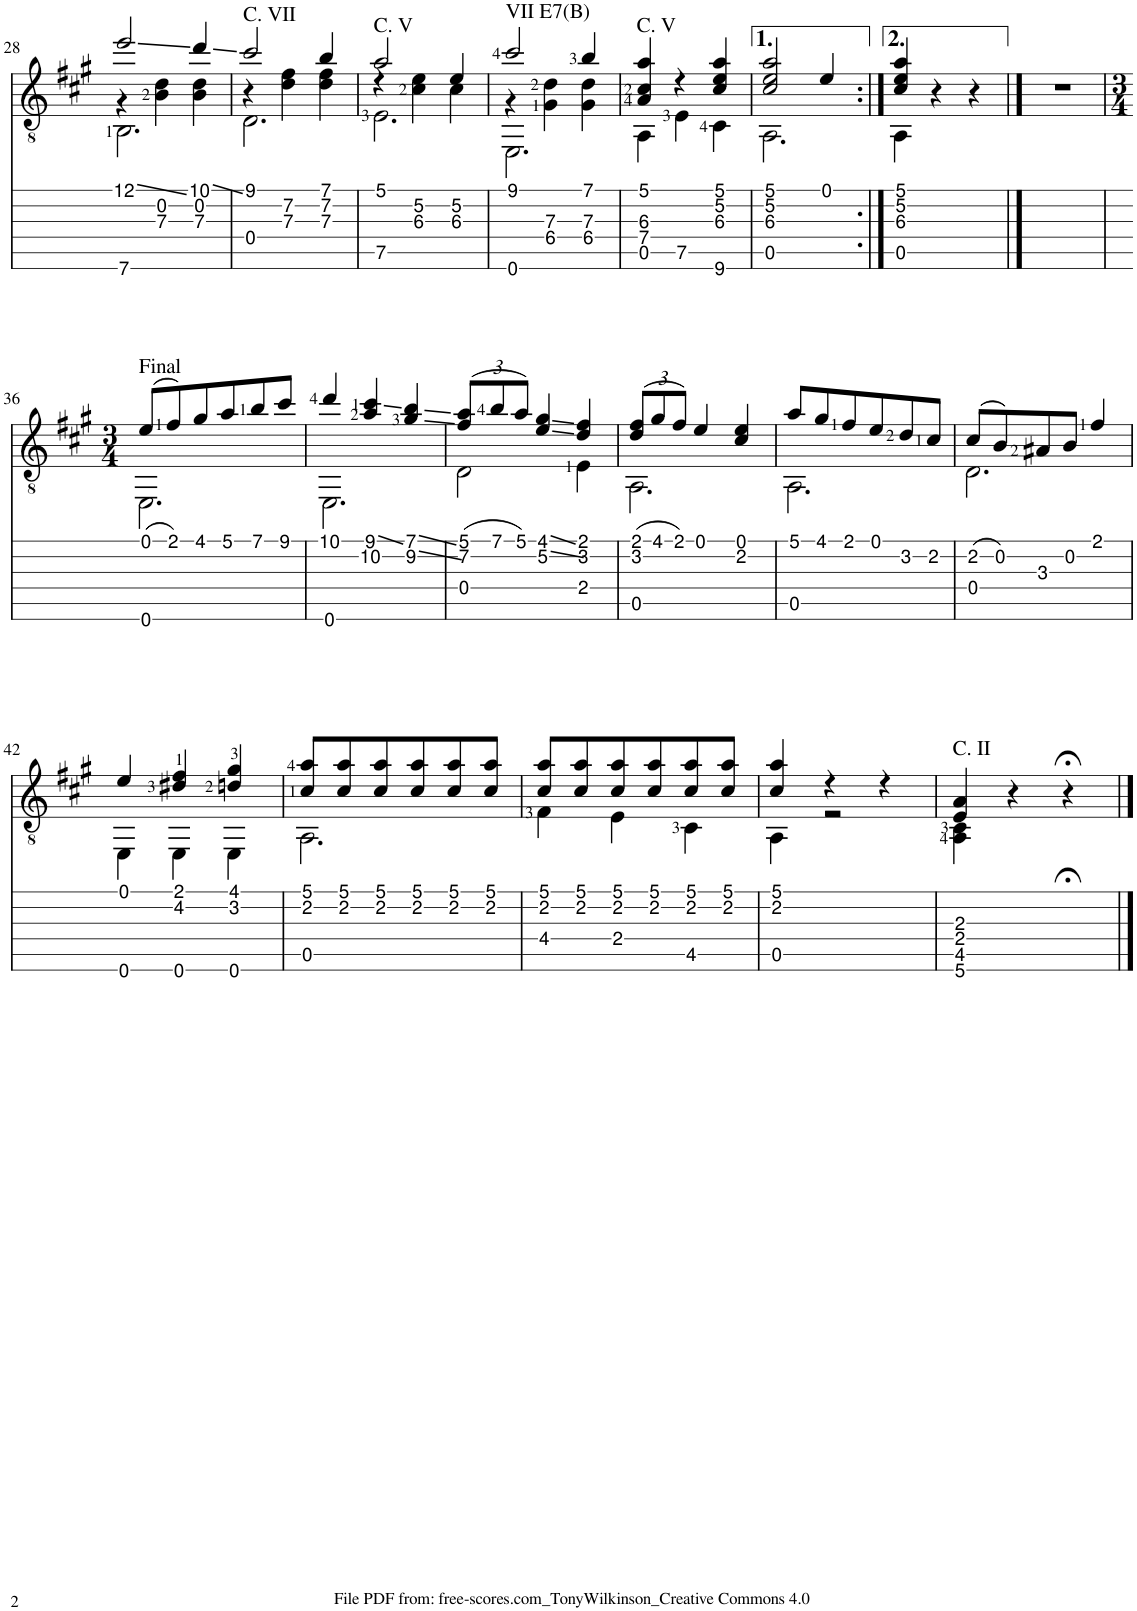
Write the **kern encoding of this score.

**kern	**kern
*part1	*part1
*staff2	*staff1
*I"Guitar	*
*I'Guit.	*
!!LO:PB:g=z
*	*clefGv2
*k[f#c#g#]	*k[f#c#g#]
*M3/4	*M3/4
=28	=28
*^	*^
*	*^	*	*^
2ee	4r	2.BB	2ee/	4r	2.BB\
.	4d 4B	.	.	4B\ 4d\	.
4dd	4d 4B	.	4dd/	4B\ 4d\	.
=29	=29	=29	=29	=29	=29
!	!	!	!LO:TX:a:t=C. VII	!	!
2cc#	4r	2.D	2cc#/	4r	2.D\
.	4d 4f#	.	.	4d\ 4f#\	.
4b	4d 4f#	.	4b/	4d\ 4f#\	.
=30	=30	=30	=30	=30	=30
!	!	!	!LO:TX:a:t=C. V	!	!
2a	4r	2.E	2a/	4r	2.E\
.	4c# 4e	.	.	4c#\ 4e\	.
4e	4c#	.	4e/	4c#\	.
=31	=31	=31	=31	=31	=31
!	!	!	!LO:TX:a:t=VII E7(B)	!	!
2cc#	4r	2.EE	2cc#/	4r	2.EE\
.	4G# 4d	.	.	4G#\ 4d\	.
4b	4G# 4d	.	4b/	4G#\ 4d\	.
*	*v	*v	*	*	*
*	*	*	*v	*v
=32	=32	=32	=32
!	!	!LO:TX:a:t=C. V	!
4A 4c# 4a	4AA	4A/ 4c#/ 4a/	4AA\
4r	4E	4r	4E\
4c# 4e 4a	4C#	4c#/ 4e/ 4a/	4C#\
=33	=33	=33	=33
2c# 2e 2a	2.AA	2c#/ 2e/ 2a/	2.AA\
4e	.	4e/	.
=34:|!	=34:|!	=34:|!	=34:|!
4c# 4e 4a	4AA	4c#/ 4e/ 4a/	4AA\
4r	2ryy	4r	2ryy
4r	.	4r	.
*v	*v	*	*
*	*v	*v
==35	==35
2.r	2.r
!!LO:LB:g=z
=36	=36
*k[f#c#g#]	*k[f#c#g#]
*M3/4	*M3/4
*^	*^
!	!	!LO:TX:a:t=Final	!
8eL	2.EE	(8e/L	2.EE\
8f#J	.	8f#/)	.
8g#L	.	8g#/	.
8aJ	.	8a/	.
8bL	.	8b/	.
8cc#J	.	8cc#/J	.
=37	=37	=37	=37
4dd	2.EE	4dd/	2.EE\
4a 4cc#	.	4a/ 4cc#/	.
4g# 4b	.	4g#/ 4b/	.
=38	=38	=38	=38
*Xbrackettup	*	*Xbrackettup	*
12f#\ 12a\L	2D	(12f#/ 12a/L	2D\
12b	.	12b/	.
12aJ	.	12a/J)	.
4e 4g#	.	4e/ 4g#/	.
4d 4f#	4E	4d/ 4f#/	4E\
=39	=39	=39	=39
12d\ 12f#\L	2.AA	(12d/ 12f#/L	2.AA\
12g#	.	12g#/	.
12f#J	.	12f#/J)	.
4e	.	4e/	.
4c# 4e	.	4c#/ 4e/	.
=40	=40	=40	=40
8aL	2.AA	8a/L	2.AA\
8g#J	.	8g#/	.
8f#L	.	8f#/	.
8eJ	.	8e/	.
8dL	.	8d/	.
8c#J	.	8c#/J	.
=41	=41	=41	=41
8c#L	2.D	(8c#/L	2.D\
8BJ	.	8B/)	.
8A#L	.	8A#X/	.
8BJ	.	8B/J	.
4f#	.	4f#/	.
!!LO:LB:g=z	!!
=42	=42	=42	=42
4e	4EE	4e/	4EE\
4d# 4f#	4EE	4d#X/ 4f#/	4EE\
4d 4g#	4EE	4dn/ 4g#/	4EE\
=43	=43	=43	=43
8c#\ 8a\L	2.AA	8c#/ 8a/L	2.AA\
8c#\ 8a\J	.	8c#/ 8a/	.
8c#\ 8a\L	.	8c#/ 8a/	.
8c#\ 8a\J	.	8c#/ 8a/	.
8c#\ 8a\L	.	8c#/ 8a/	.
8c#\ 8a\J	.	8c#/ 8a/J	.
=44	=44	=44	=44
8c#\ 8a\L	4F#	8c#/ 8a/L	4F#\
8c#\ 8a\J	.	8c#/ 8a/	.
8c#\ 8a\L	4E	8c#/ 8a/	4E\
8c#\ 8a\J	.	8c#/ 8a/	.
8c#\ 8a\L	4C#	8c#/ 8a/	4C#\
8c#\ 8a\J	.	8c#/ 8a/J	.
=45	=45	=45	=45
4c# 4a	4AA	4c#/ 4a/	4AA\
4r	2r	4r	2r
4r	.	4r	.
=46	=46	=46	=46
!	!	!LO:TX:a:t=C. II	!
4E 4A	4AA 4C#	4E/ 4A/	4AA\ 4C#\
4r	2ryy	4r	2ryy
4r;<	.	4r;<	.
*v	*v	*	*
*	*v	*v
==	==
*-	*-
